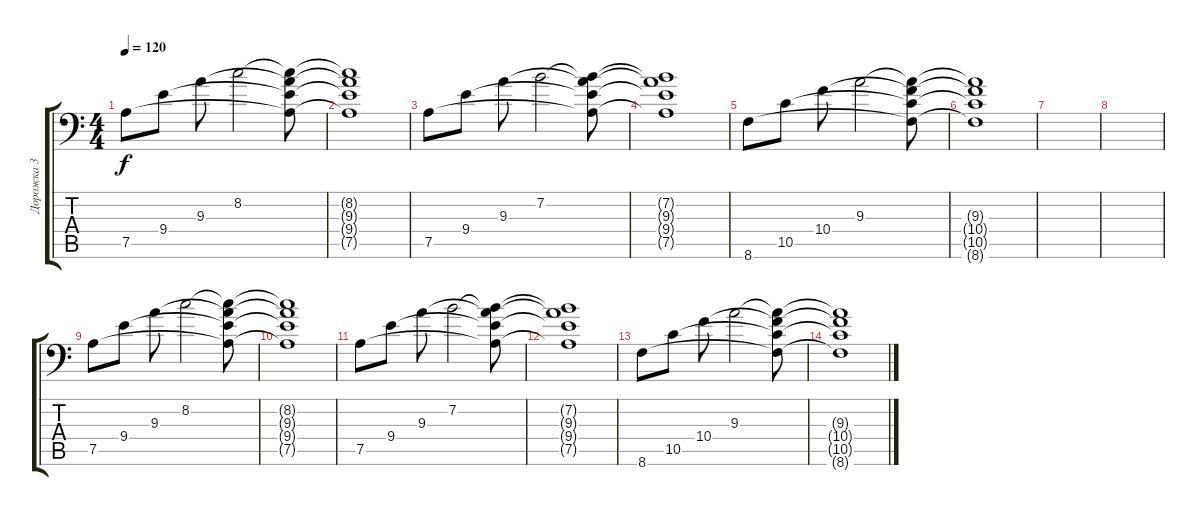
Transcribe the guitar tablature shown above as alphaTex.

\track ("Дорожка 3" "Дорожка 3") {instrument overdrivenguitar}
\staff {score tabs}
\tuning (A3 E3 C3 G2 D2 A1) {hide}
\ts (4 4)
\tempo 120
\clef f4
\ks c
7.5.8{dy f} 9.4.8 9.3.8 8.2.2 (8.2{t} 9.3{t} 9.4{t} 7.5{t}).8 |
(8.2{t} 9.3{t} 9.4{t} 7.5{t}).1 |
7.5.8 9.4.8 9.3.8 7.2.2 (7.2{t} 9.3{t} 9.4{t} 7.5{t}).8 |
(7.2{t} 9.3{t} 9.4{t} 7.5{t}).1 |
8.6.8 10.5.8 10.4.8 9.3.2 (9.3{t} 10.4{t} 10.5{t} 8.6{t}).8 |
(9.3{t} 10.4{t} 10.5{t} 8.6{t}).1 |
|
|
7.5.8 9.4.8 9.3.8 8.2.2 (8.2{t} 9.3{t} 9.4{t} 7.5{t}).8 |
(8.2{t} 9.3{t} 9.4{t} 7.5{t}).1 |
7.5.8 9.4.8 9.3.8 7.2.2 (7.2{t} 9.3{t} 9.4{t} 7.5{t}).8 |
(7.2{t} 9.3{t} 9.4{t} 7.5{t}).1 |
8.6.8 10.5.8 10.4.8 9.3.2 (9.3{t} 10.4{t} 10.5{t} 8.6{t}).8 |
(9.3{t} 10.4{t} 10.5{t} 8.6{t}).1
